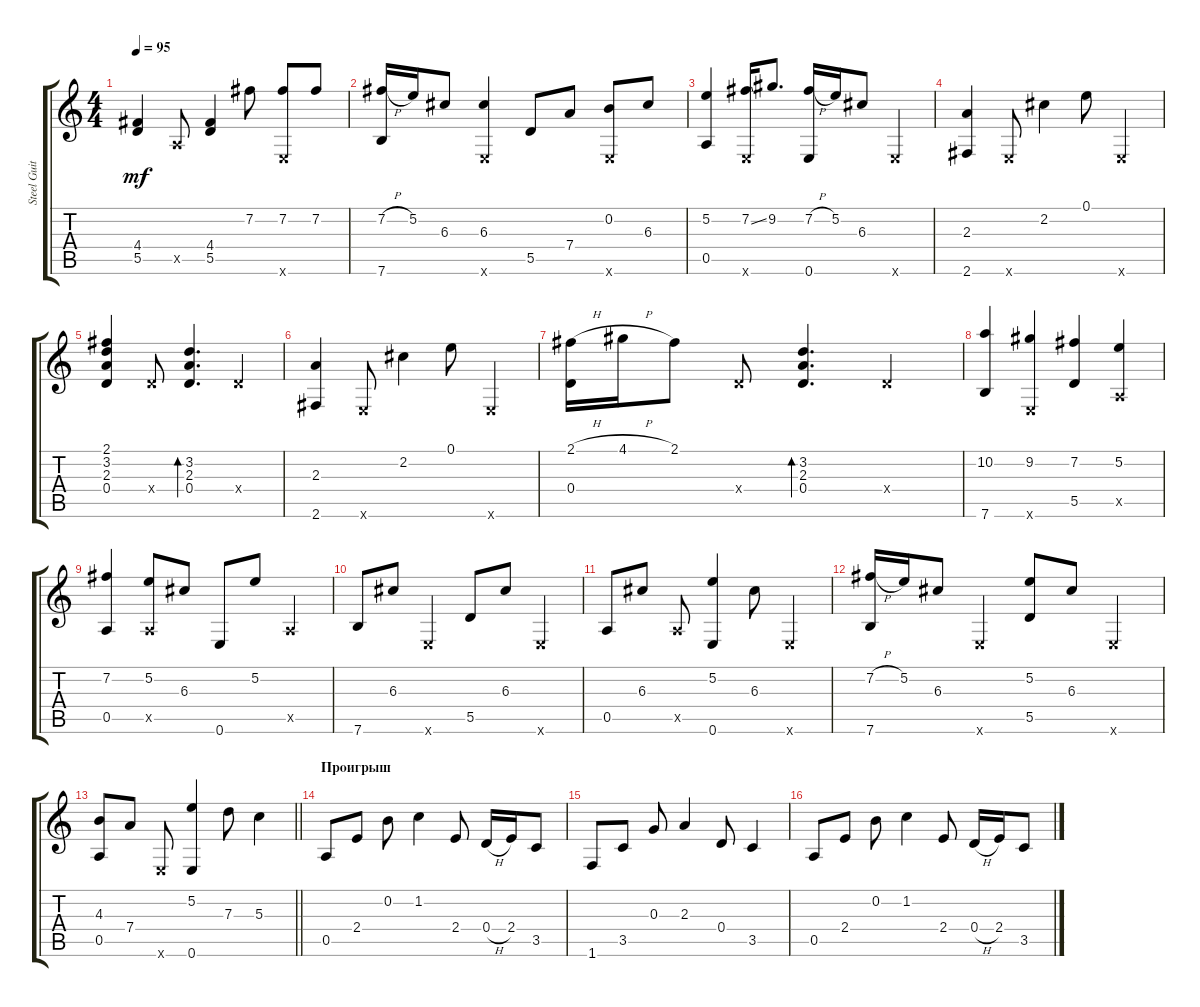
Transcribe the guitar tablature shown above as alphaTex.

\track ("Steel Guitar" "Steel Guit") {instrument acousticguitarsteel}
\staff {score tabs}
\tuning (E4 B3 G3 D3 A2 E2) {hide}
\ts (4 4)
\tempo 95
\clef g2
\ks c
(4.4 5.5).4{dy mf} 0.5{x}.8 (4.4 5.5).4 7.2.8 (7.2 0.6{x}).8 7.2.8 |
(7.2{h} 7.6).16 5.2.16 6.3.8 (6.3 0.6{x}).4 5.5.8 7.4.8 (0.2 0.6{x}).8 6.3.8 |
(5.2 0.5).4 (7.2{ss} 0.6{x}).16 9.2.8{d} (7.2{h} 0.6).16 5.2.16 6.3.8 0.6{x}.4 |
(2.3 2.6).4 0.6{x}.8 2.2.4 0.1.8 0.6{x}.4 |
(2.1 3.2 2.3 0.4).4 0.4{x}.8 (3.2 2.3 0.4).4{d bd 120} 0.4{x}.4 |
(2.3 2.6).4 0.6{x}.8 2.2.4 0.1.8 0.6{x}.4 |
(2.1{h} 0.4).16 4.1{h}.16 2.1.8 0.4{x}.8 (3.2 2.3 0.4).4{d bd 120} 0.4{x}.4 |
(10.2 7.6).4 (9.2 0.6{x}).4 (7.2 5.5).4 (5.2 0.5{x}).4 |
(7.2 0.5).4 (5.2 0.5{x}).8 6.3.8 0.6.8 5.2.8 0.5{x}.4 |
7.6.8 6.3.8 0.6{x}.4 5.5.8 6.3.8 0.6{x}.4 |
0.5.8 6.3.8 0.5{x}.8 (5.2 0.6).4 6.3.8 0.6{x}.4 |
(7.2{h} 7.6).16 5.2.16 6.3.8 0.6{x}.4 (5.2 5.5).8 6.3.8 0.6{x}.4 |
\barLineRight lightlight
(4.3 0.5).8 7.4.8 0.6{x}.8 (5.2 0.6).4 7.3.8 5.3.4 |
\section ("" "Проигрыш")
0.5.8 2.4.8 0.2.8 1.2.4 2.4.8 0.4{h}.16 2.4.16 3.5.8 |
1.6.8 3.5.8 0.3.8 2.3.4 0.4.8 3.5.4 |
0.5.8 2.4.8 0.2.8 1.2.4 2.4.8 0.4{h}.16 2.4.16 3.5.8
